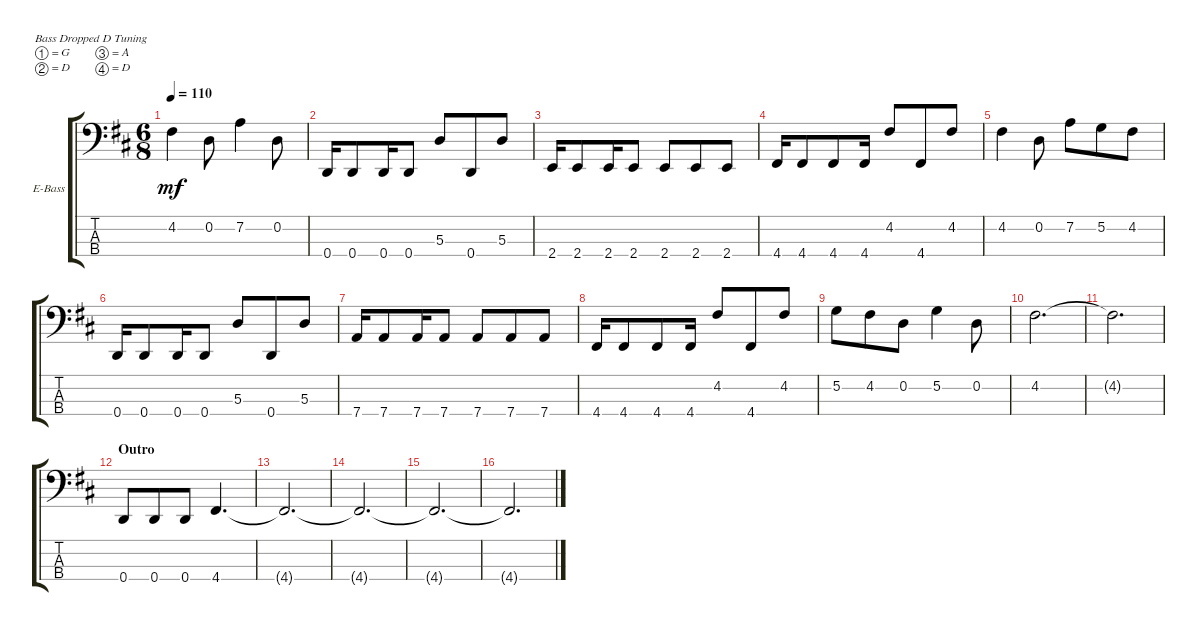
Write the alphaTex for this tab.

\defaultSystemsLayout 4
\bracketExtendMode groupsimilarinstruments
\firstSystemTrackNameOrientation horizontal
\otherSystemsTrackNameOrientation horizontal
\track ("Electric Bass" "E-Bass") {instrument electricbassfinger}
\staff {score tabs}
\tuning (G2 D2 A1 D1)
\ts (6 8)
\tempo 110
\clef f4
\ks d
4.2.4{dy mf} 0.2.8 7.2.4 0.2.8 |
0.4.16 0.4.8 0.4.16 0.4.8 5.3.8 0.4.8 5.3.8 |
2.4.16 2.4.8 2.4.16 2.4.8 2.4.8 2.4.8 2.4.8 |
4.4.16 4.4.8 4.4.8 4.4.16 4.2.8 4.4.8 4.2.8 |
4.2.4 0.2.8 7.2.8 5.2.8 4.2.8 |
0.4.16 0.4.8 0.4.16 0.4.8 5.3.8 0.4.8 5.3.8 |
7.4.16 7.4.8 7.4.16 7.4.8 7.4.8 7.4.8 7.4.8 |
4.4.16 4.4.8 4.4.8 4.4.16 4.2.8 4.4.8 4.2.8 |
5.2.8 4.2.8 0.2.8 5.2.4 0.2.8 |
4.2.2{d} |
4.2{t}.2{d} |
\section ("" "Outro")
0.4.8 0.4.8 0.4.8 4.4.4{d} |
4.4{t}.2{d} |
4.4{t}.2{d} |
4.4{t}.2{d} |
4.4{t}.2{d}
